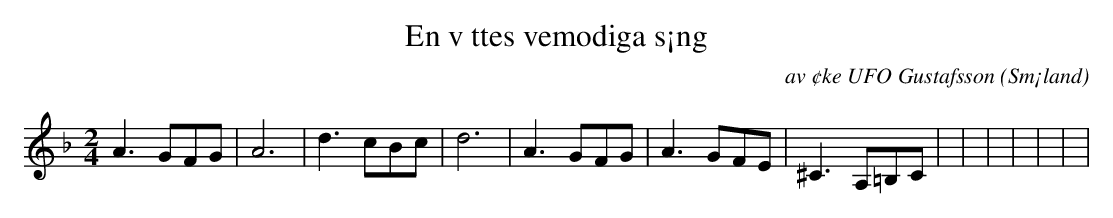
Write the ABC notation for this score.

X:1
T:En v ttes vemodiga s¡ng
C:av ¢ke UFO Gustafsson
O:Sm¡land
M:2/4
L:1/8
K:F
A3 GFG | A6 | d3 cBc | d6 | A3 GFG | A3 GFE | ^C3 A,=B,C | | | | | | |
